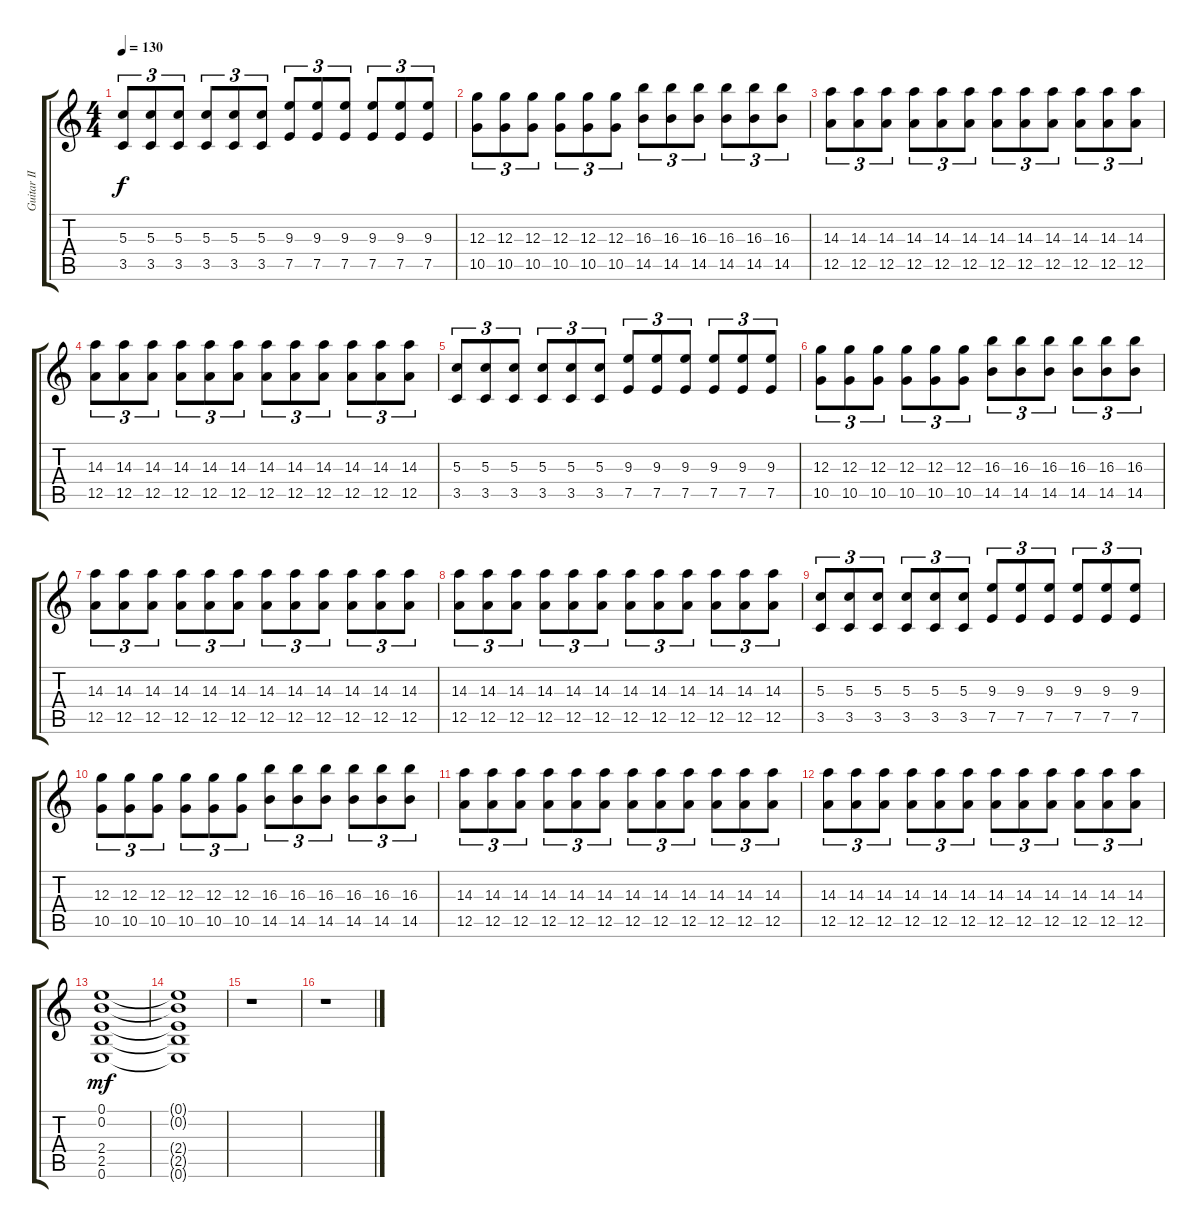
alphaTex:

\track ("Guitar II" "Guitar II") {instrument distortionguitar}
\staff {score tabs}
\tuning (E4 B3 G3 D3 A2 E2) {hide}
\ts (4 4)
\tempo 130
\clef g2
\ks c
(5.3 3.5).8{tu (3 2) dy f} (5.3 3.5).8{tu (3 2)} (5.3 3.5).8{tu (3 2)} (5.3 3.5).8{tu (3 2)} (5.3 3.5).8{tu (3 2)} (5.3 3.5).8{tu (3 2)} (9.3 7.5).8{tu (3 2)} (9.3 7.5).8{tu (3 2)} (9.3 7.5).8{tu (3 2)} (9.3 7.5).8{tu (3 2)} (9.3 7.5).8{tu (3 2)} (9.3 7.5).8{tu (3 2)} |
(12.3 10.5).8{tu (3 2)} (12.3 10.5).8{tu (3 2)} (12.3 10.5).8{tu (3 2)} (12.3 10.5).8{tu (3 2)} (12.3 10.5).8{tu (3 2)} (12.3 10.5).8{tu (3 2)} (16.3 14.5).8{tu (3 2)} (16.3 14.5).8{tu (3 2)} (16.3 14.5).8{tu (3 2)} (16.3 14.5).8{tu (3 2)} (16.3 14.5).8{tu (3 2)} (16.3 14.5).8{tu (3 2)} |
(14.3 12.5).8{tu (3 2)} (14.3 12.5).8{tu (3 2)} (14.3 12.5).8{tu (3 2)} (14.3 12.5).8{tu (3 2)} (14.3 12.5).8{tu (3 2)} (14.3 12.5).8{tu (3 2)} (14.3 12.5).8{tu (3 2)} (14.3 12.5).8{tu (3 2)} (14.3 12.5).8{tu (3 2)} (14.3 12.5).8{tu (3 2)} (14.3 12.5).8{tu (3 2)} (14.3 12.5).8{tu (3 2)} |
(14.3 12.5).8{tu (3 2)} (14.3 12.5).8{tu (3 2)} (14.3 12.5).8{tu (3 2)} (14.3 12.5).8{tu (3 2)} (14.3 12.5).8{tu (3 2)} (14.3 12.5).8{tu (3 2)} (14.3 12.5).8{tu (3 2)} (14.3 12.5).8{tu (3 2)} (14.3 12.5).8{tu (3 2)} (14.3 12.5).8{tu (3 2)} (14.3 12.5).8{tu (3 2)} (14.3 12.5).8{tu (3 2)} |
(5.3 3.5).8{tu (3 2)} (5.3 3.5).8{tu (3 2)} (5.3 3.5).8{tu (3 2)} (5.3 3.5).8{tu (3 2)} (5.3 3.5).8{tu (3 2)} (5.3 3.5).8{tu (3 2)} (9.3 7.5).8{tu (3 2)} (9.3 7.5).8{tu (3 2)} (9.3 7.5).8{tu (3 2)} (9.3 7.5).8{tu (3 2)} (9.3 7.5).8{tu (3 2)} (9.3 7.5).8{tu (3 2)} |
(12.3 10.5).8{tu (3 2)} (12.3 10.5).8{tu (3 2)} (12.3 10.5).8{tu (3 2)} (12.3 10.5).8{tu (3 2)} (12.3 10.5).8{tu (3 2)} (12.3 10.5).8{tu (3 2)} (16.3 14.5).8{tu (3 2)} (16.3 14.5).8{tu (3 2)} (16.3 14.5).8{tu (3 2)} (16.3 14.5).8{tu (3 2)} (16.3 14.5).8{tu (3 2)} (16.3 14.5).8{tu (3 2)} |
(14.3 12.5).8{tu (3 2)} (14.3 12.5).8{tu (3 2)} (14.3 12.5).8{tu (3 2)} (14.3 12.5).8{tu (3 2)} (14.3 12.5).8{tu (3 2)} (14.3 12.5).8{tu (3 2)} (14.3 12.5).8{tu (3 2)} (14.3 12.5).8{tu (3 2)} (14.3 12.5).8{tu (3 2)} (14.3 12.5).8{tu (3 2)} (14.3 12.5).8{tu (3 2)} (14.3 12.5).8{tu (3 2)} |
(14.3 12.5).8{tu (3 2)} (14.3 12.5).8{tu (3 2)} (14.3 12.5).8{tu (3 2)} (14.3 12.5).8{tu (3 2)} (14.3 12.5).8{tu (3 2)} (14.3 12.5).8{tu (3 2)} (14.3 12.5).8{tu (3 2)} (14.3 12.5).8{tu (3 2)} (14.3 12.5).8{tu (3 2)} (14.3 12.5).8{tu (3 2)} (14.3 12.5).8{tu (3 2)} (14.3 12.5).8{tu (3 2)} |
(5.3 3.5).8{tu (3 2)} (5.3 3.5).8{tu (3 2)} (5.3 3.5).8{tu (3 2)} (5.3 3.5).8{tu (3 2)} (5.3 3.5).8{tu (3 2)} (5.3 3.5).8{tu (3 2)} (9.3 7.5).8{tu (3 2)} (9.3 7.5).8{tu (3 2)} (9.3 7.5).8{tu (3 2)} (9.3 7.5).8{tu (3 2)} (9.3 7.5).8{tu (3 2)} (9.3 7.5).8{tu (3 2)} |
(12.3 10.5).8{tu (3 2)} (12.3 10.5).8{tu (3 2)} (12.3 10.5).8{tu (3 2)} (12.3 10.5).8{tu (3 2)} (12.3 10.5).8{tu (3 2)} (12.3 10.5).8{tu (3 2)} (16.3 14.5).8{tu (3 2)} (16.3 14.5).8{tu (3 2)} (16.3 14.5).8{tu (3 2)} (16.3 14.5).8{tu (3 2)} (16.3 14.5).8{tu (3 2)} (16.3 14.5).8{tu (3 2)} |
(14.3 12.5).8{tu (3 2)} (14.3 12.5).8{tu (3 2)} (14.3 12.5).8{tu (3 2)} (14.3 12.5).8{tu (3 2)} (14.3 12.5).8{tu (3 2)} (14.3 12.5).8{tu (3 2)} (14.3 12.5).8{tu (3 2)} (14.3 12.5).8{tu (3 2)} (14.3 12.5).8{tu (3 2)} (14.3 12.5).8{tu (3 2)} (14.3 12.5).8{tu (3 2)} (14.3 12.5).8{tu (3 2)} |
(14.3 12.5).8{tu (3 2)} (14.3 12.5).8{tu (3 2)} (14.3 12.5).8{tu (3 2)} (14.3 12.5).8{tu (3 2)} (14.3 12.5).8{tu (3 2)} (14.3 12.5).8{tu (3 2)} (14.3 12.5).8{tu (3 2)} (14.3 12.5).8{tu (3 2)} (14.3 12.5).8{tu (3 2)} (14.3 12.5).8{tu (3 2)} (14.3 12.5).8{tu (3 2)} (14.3 12.5).8{tu (3 2)} |
(0.1 0.2 2.4 2.5 0.6).1{dy mf} |
(0.1{t} 0.2{t} 2.4{t} 2.5{t} 0.6{t}).1 |
r.1 |
r.1
